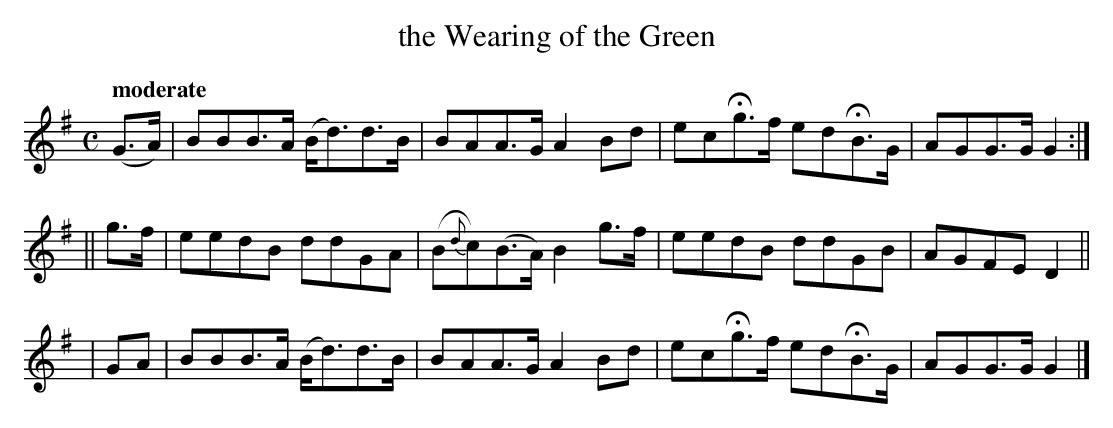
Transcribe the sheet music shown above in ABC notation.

X:1
T: the Wearing of the Green
Q: "moderate"
M: C
L: 1/8
K: G
  (G>A) | BBB>A (B<d)d>B | BAA>G A2Bd | ecHg>f edHB>G | AGG>G G2 :|
|| g>f | eedB ddGA | (B{d}c)(B>A) B2g>f | eedB ddGB | AGFE D2 ||
| GA | BBB>A (B<d)d>B | BAA>G A2Bd | ecHg>f edHB>G | AGG>G G2 |]
